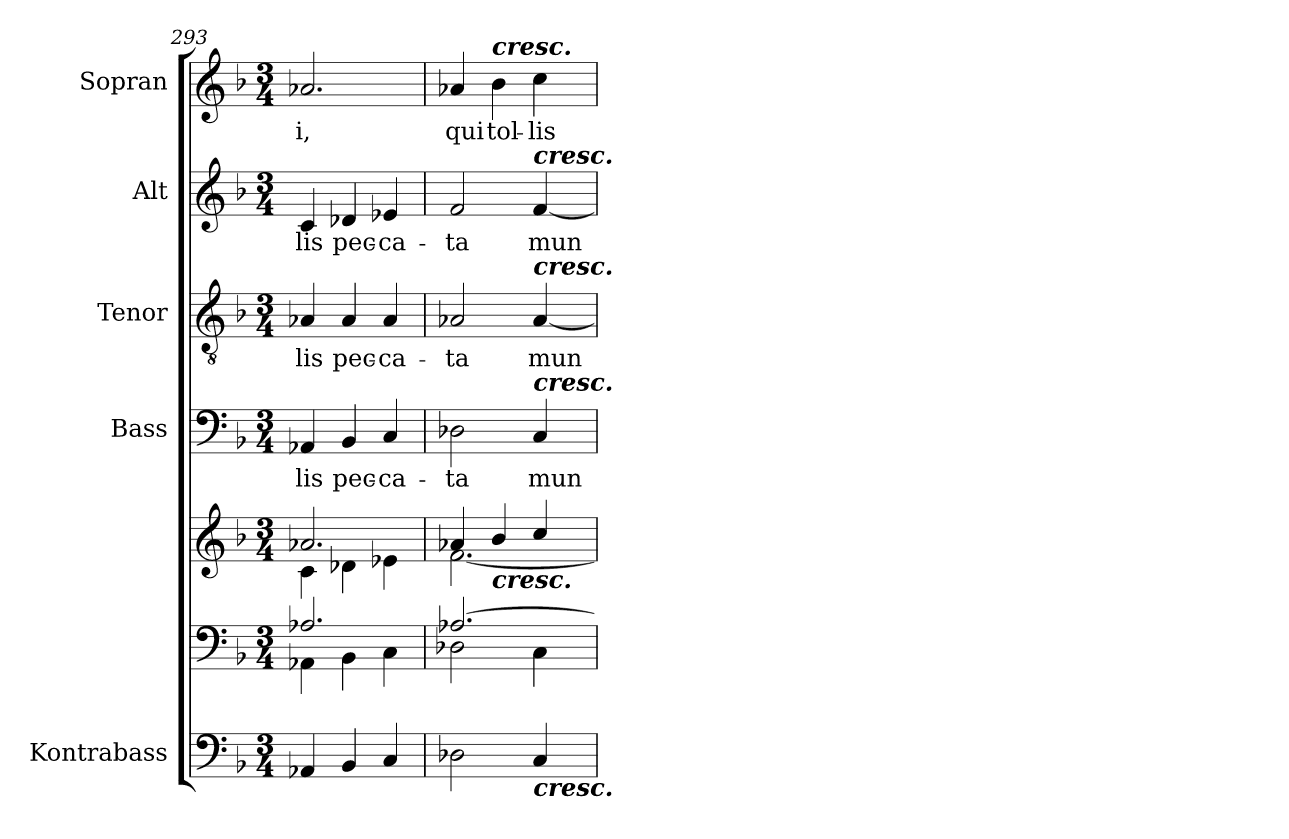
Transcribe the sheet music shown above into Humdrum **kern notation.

**kern	**kern	**kern	**kern	**text	**kern	**text	**kern	**text	**kern	**text
*part6	*part5	*part5	*part4	*part4	*part3	*part3	*part2	*part2	*part1	*part1
*staff7	*staff6	*staff5	*staff4	*staff4	*staff3	*staff3	*staff2	*staff2	*staff1	*staff1
*I"Kontrabass	*	*	*I"Bass	*	*I"Tenor	*	*I"Alt	*	*I"Sopran	*
*I'Kb.	*	*	*I'B.	*	*I'T.	*	*I'A.	*	*I'S.	*
*clefF4	*clefF4	*clefG2	*clefF4	*	*clefGv2	*	*clefG2	*	*clefG2	*
*ITrd7c12	*	*	*	*	*	*	*	*	*	*
*k[b-]	*k[b-]	*k[b-]	*k[b-]	*	*k[b-]	*	*k[b-]	*	*k[b-]	*
*F:	*F:	*F:	*F:	*	*F:	*	*F:	*	*F:	*
*M3/4	*M3/4	*M3/4	*M3/4	*	*M3/4	*	*M3/4	*	*M3/4	*
=293	=293	=293	=293	=293	=293	=293	=293	=293	=293	=293
*	*^	*^	*	*	*	*	*	*	*	*
!	!	!	!	!	!	!LO:LY:b	!	!LO:LY:b	!	!LO:LY:b	!	!LO:LY:b
4AAA-X/	2.A-X/	4AA-X\	2.a-X/	4c\	4AA-X/	-lis	4A-X/	-lis	4c/	-lis	2.a-X/	-i,
!	!	!	!	!	!	!LO:LY:b	!	!LO:LY:b	!	!LO:LY:b	!	!
4BBB-/	.	4BB-\	.	4d-X\	4BB-/	pec-	4A-/	pec-	4d-X/	pec-	.	.
!	!	!	!	!	!	!LO:LY:b	!	!LO:LY:b	!	!LO:LY:b	!	!
4CC/	.	4C\	.	4e-X\	4C/	-ca-	4A-/	-ca-	4e-X/	-ca-	.	.
!!LO:LB:g=z
=294	=294	=294	=294	=294	=294	=294	=294	=294	=294	=294	=294	=294
!	!	!	!	!	!	!LO:LY:b	!	!LO:LY:b	!	!LO:LY:b	!	!LO:LY:b
2DD-X\	[>2.A-X/	2D-X\	4a-X/	[<2.f\	2D-X\	-ta	2A-X/	-ta	2f/	-ta	4a-X/	qui
!	!	!	!	!	!	!	!	!	!	!	!LO:TX:a:Bi:t=cresc.	!
!	!	!	!LO:TX:b:Bi:t=cresc.	!	!	!	!	!	!	!	!	!
!	!	!	!	!	!	!	!	!	!	!	!	!LO:LY:b
.	.	.	4b-/	.	.	.	.	.	.	.	4b-\	tol-
!	!	!	!	!	!	!	!	!	!LO:TX:a:Bi:t=cresc.	!	!	!
!	!	!	!	!	!	!	!LO:TX:a:Bi:t=cresc.	!	!	!	!	!
!	!	!	!	!	!LO:TX:a:Bi:t=cresc.	!	!	!	!	!	!	!
!LO:TX:b:Bi:t=cresc.	!	!	!	!	!	!	!	!	!	!	!	!
!	!	!	!	!	!	!LO:LY:b	!	!LO:LY:b	!	!LO:LY:b	!	!LO:LY:b
4CC/	.	4C\	4cc/	.	4C/	mun-	[4A-/	mun-	[4f/	mun-	4cc\	-lis
*	*v	*v	*	*	*	*	*	*	*	*	*	*
*	*	*v	*v	*	*	*	*	*	*	*	*
=	=	=	=	=	=	=	=	=	=	=
*-	*-	*-	*-	*-	*-	*-	*-	*-	*-	*-
